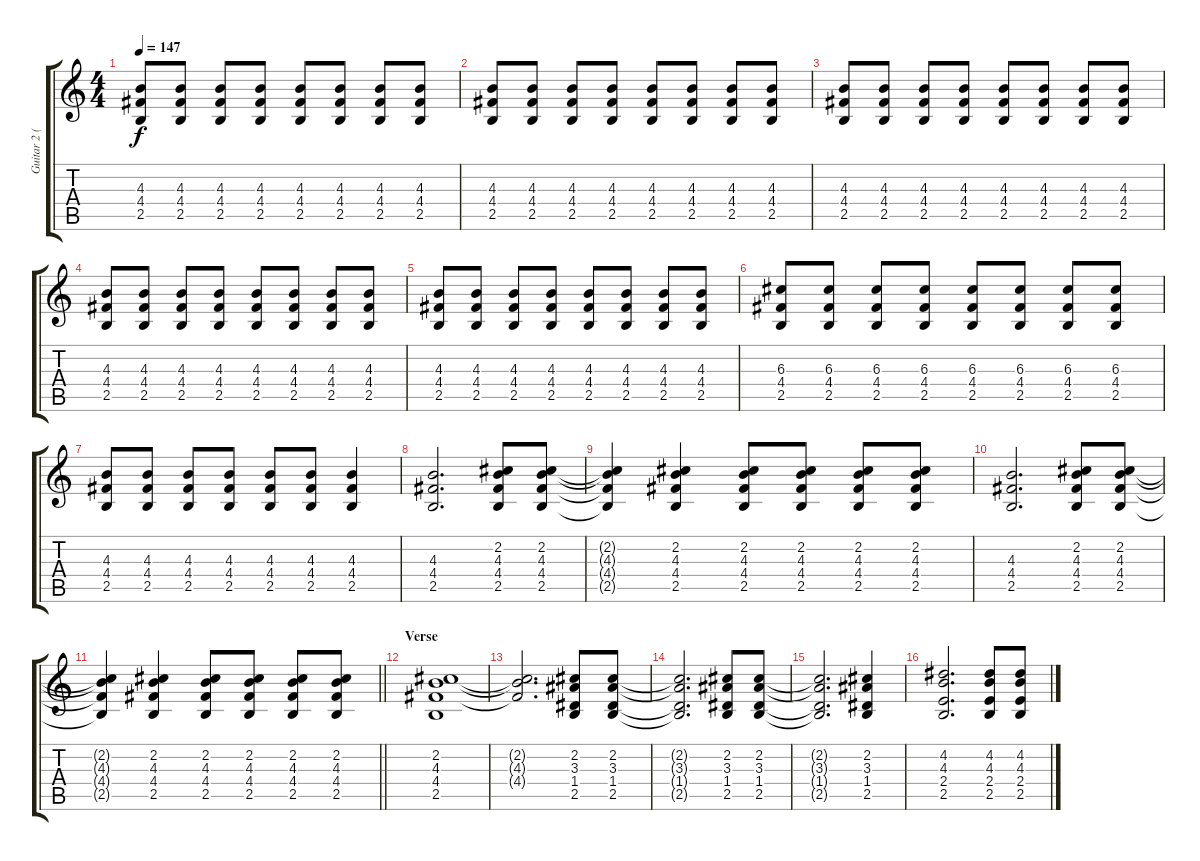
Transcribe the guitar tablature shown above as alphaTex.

\track ("Guitar 2 (Gotou)" "Guitar 2 (") {instrument acousticguitarsteel}
\staff {score tabs}
\tuning (E4 B3 G3 D3 A2 E2) {hide}
\ts (4 4)
\tempo 147
\clef g2
\ks c
(4.3 4.4 2.5).8{dy f} (4.3 4.4 2.5).8 (4.3 4.4 2.5).8 (4.3 4.4 2.5).8 (4.3 4.4 2.5).8 (4.3 4.4 2.5).8 (4.3 4.4 2.5).8 (4.3 4.4 2.5).8 |
(4.3 4.4 2.5).8 (4.3 4.4 2.5).8 (4.3 4.4 2.5).8 (4.3 4.4 2.5).8 (4.3 4.4 2.5).8 (4.3 4.4 2.5).8 (4.3 4.4 2.5).8 (4.3 4.4 2.5).8 |
(4.3 4.4 2.5).8 (4.3 4.4 2.5).8 (4.3 4.4 2.5).8 (4.3 4.4 2.5).8 (4.3 4.4 2.5).8 (4.3 4.4 2.5).8 (4.3 4.4 2.5).8 (4.3 4.4 2.5).8 |
(4.3 4.4 2.5).8 (4.3 4.4 2.5).8 (4.3 4.4 2.5).8 (4.3 4.4 2.5).8 (4.3 4.4 2.5).8 (4.3 4.4 2.5).8 (4.3 4.4 2.5).8 (4.3 4.4 2.5).8 |
(4.3 4.4 2.5).8 (4.3 4.4 2.5).8 (4.3 4.4 2.5).8 (4.3 4.4 2.5).8 (4.3 4.4 2.5).8 (4.3 4.4 2.5).8 (4.3 4.4 2.5).8 (4.3 4.4 2.5).8 |
(6.3 4.4 2.5).8 (6.3 4.4 2.5).8 (6.3 4.4 2.5).8 (6.3 4.4 2.5).8 (6.3 4.4 2.5).8 (6.3 4.4 2.5).8 (6.3 4.4 2.5).8 (6.3 4.4 2.5).8 |
(4.3 4.4 2.5).8 (4.3 4.4 2.5).8 (4.3 4.4 2.5).8 (4.3 4.4 2.5).8 (4.3 4.4 2.5).8 (4.3 4.4 2.5).8 (4.3 4.4 2.5).4 |
(4.3 4.4 2.5).2{d} (2.2 4.3 4.4 2.5).8 (2.2 4.3 4.4 2.5).8 |
(2.2{t} 4.3{t} 4.4{t} 2.5{t}).4 (2.2 4.3 4.4 2.5).4 (2.2 4.3 4.4 2.5).8 (2.2 4.3 4.4 2.5).8 (2.2 4.3 4.4 2.5).8 (2.2 4.3 4.4 2.5).8 |
(4.3 4.4 2.5).2{d} (2.2 4.3 4.4 2.5).8 (2.2 4.3 4.4 2.5).8 |
\barLineRight lightlight
(2.2{t} 4.3{t} 4.4{t} 2.5{t}).4 (2.2 4.3 4.4 2.5).4 (2.2 4.3 4.4 2.5).8 (2.2 4.3 4.4 2.5).8 (2.2 4.3 4.4 2.5).8 (2.2 4.3 4.4 2.5).8 |
\section ("" "Verse")
(2.2 4.3 4.4 2.5).1 |
(2.2{t} 4.3{t} 4.4{t}).2{d} (2.2 3.3 1.4 2.5).8 (2.2 3.3 1.4 2.5).8 |
(2.2{t} 3.3{t} 1.4{t} 2.5{t}).2{d} (2.2 3.3 1.4 2.5).8 (2.2 3.3 1.4 2.5).8 |
(2.2{t} 3.3{t} 1.4{t} 2.5{t}).2{d} (2.2 3.3 1.4 2.5).4 |
(4.2 4.3 2.4 2.5).2{d} (4.2 4.3 2.4 2.5).8 (4.2 4.3 2.4 2.5).8
